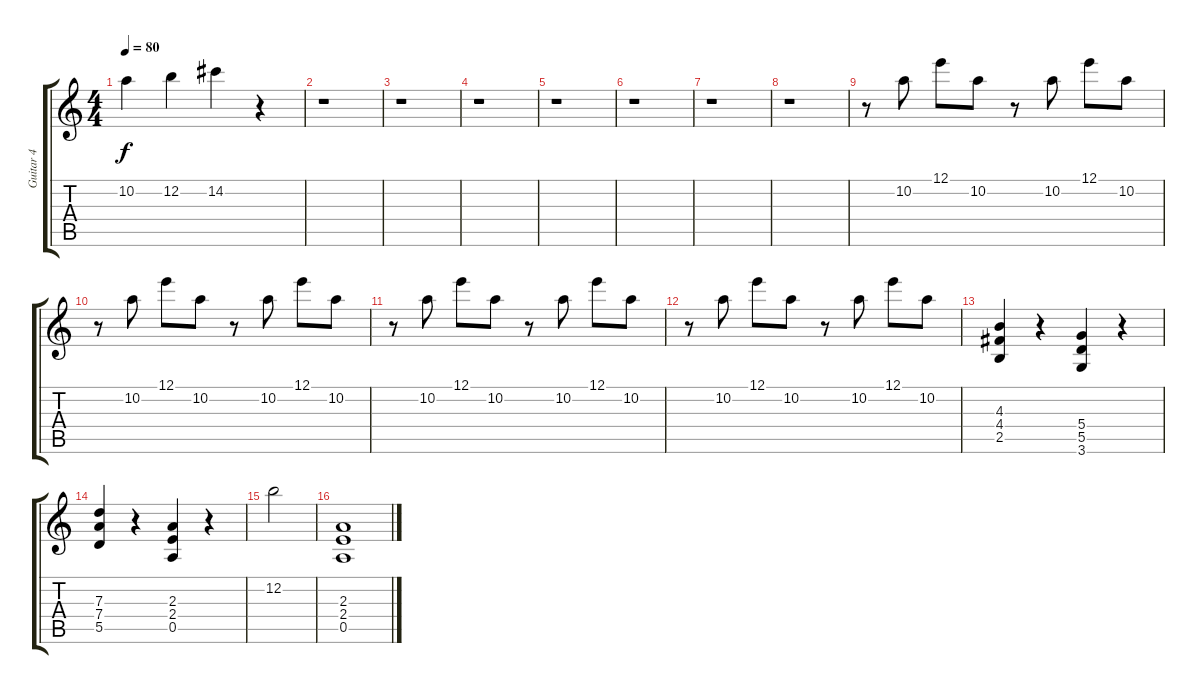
\track ("Guitar 4" "Guitar 4") {instrument distortionguitar}
\staff {score tabs}
\tuning (E4 B3 G3 D3 A2 E2) {hide}
\ts (4 4)
\tempo 80
\clef g2
\ks c
10.2.4{dy f} 12.2.4 14.2.4 r.4 |
r.1 |
r.1 |
r.1 |
r.1 |
r.1 |
r.1 |
r.1 |
r.8 10.2.8 12.1.8 10.2.8 r.8 10.2.8 12.1.8 10.2.8 |
r.8 10.2.8 12.1.8 10.2.8 r.8 10.2.8 12.1.8 10.2.8 |
r.8 10.2.8 12.1.8 10.2.8 r.8 10.2.8 12.1.8 10.2.8 |
r.8 10.2.8 12.1.8 10.2.8 r.8 10.2.8 12.1.8 10.2.8 |
(4.3 4.4 2.5).4 r.4 (5.4 5.5 3.6).4 r.4 |
(7.3 7.4 5.5).4 r.4 (2.3 2.4 0.5).4 r.4 |
12.2.2 |
(2.3 2.4 0.5).1
